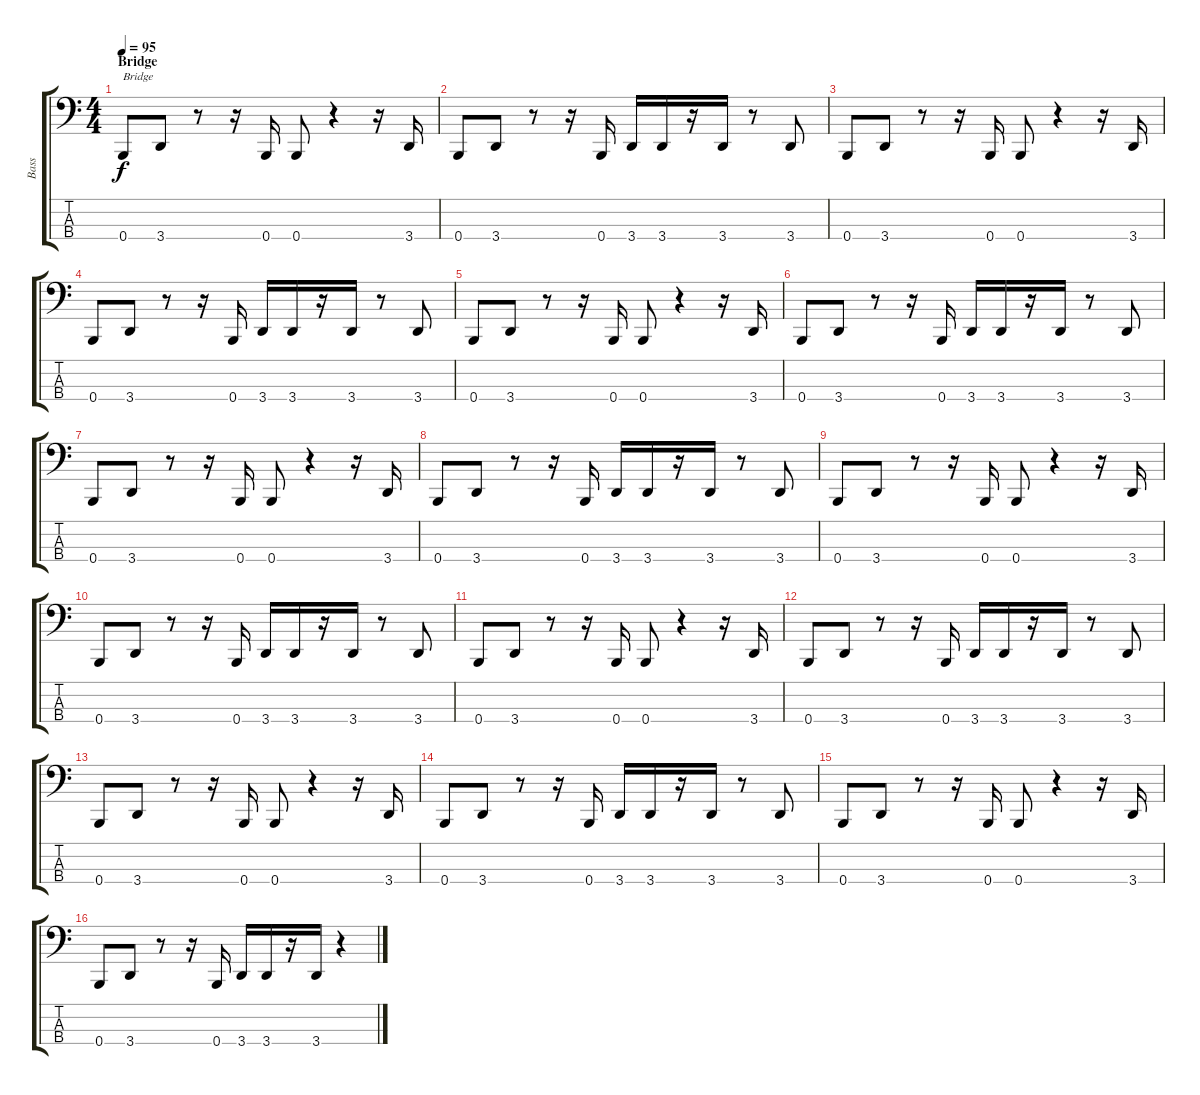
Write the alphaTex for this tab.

\track ("Bass" "Bass") {instrument electricbassfinger}
\staff {score tabs}
\tuning (E2 B1 Gb1 B0) {hide}
\ts (4 4)
\section ("" "Bridge")
\tempo 95
\clef f4
\ks c
0.4.8{txt "Bridge" dy f} 3.4.8 r.8 r.16 0.4.16 0.4.8 r.4 r.16 3.4.16 |
0.4.8 3.4.8 r.8 r.16 0.4.16 3.4.16 3.4.16 r.16 3.4.16 r.8 3.4.8 |
0.4.8 3.4.8 r.8 r.16 0.4.16 0.4.8 r.4 r.16 3.4.16 |
0.4.8 3.4.8 r.8 r.16 0.4.16 3.4.16 3.4.16 r.16 3.4.16 r.8 3.4.8 |
0.4.8 3.4.8 r.8 r.16 0.4.16 0.4.8 r.4 r.16 3.4.16 |
0.4.8 3.4.8 r.8 r.16 0.4.16 3.4.16 3.4.16 r.16 3.4.16 r.8 3.4.8 |
0.4.8 3.4.8 r.8 r.16 0.4.16 0.4.8 r.4 r.16 3.4.16 |
0.4.8 3.4.8 r.8 r.16 0.4.16 3.4.16 3.4.16 r.16 3.4.16 r.8 3.4.8 |
0.4.8 3.4.8 r.8 r.16 0.4.16 0.4.8 r.4 r.16 3.4.16 |
0.4.8 3.4.8 r.8 r.16 0.4.16 3.4.16 3.4.16 r.16 3.4.16 r.8 3.4.8 |
0.4.8 3.4.8 r.8 r.16 0.4.16 0.4.8 r.4 r.16 3.4.16 |
0.4.8 3.4.8 r.8 r.16 0.4.16 3.4.16 3.4.16 r.16 3.4.16 r.8 3.4.8 |
0.4.8 3.4.8 r.8 r.16 0.4.16 0.4.8 r.4 r.16 3.4.16 |
0.4.8 3.4.8 r.8 r.16 0.4.16 3.4.16 3.4.16 r.16 3.4.16 r.8 3.4.8 |
0.4.8 3.4.8 r.8 r.16 0.4.16 0.4.8 r.4 r.16 3.4.16 |
0.4.8 3.4.8 r.8 r.16 0.4.16 3.4.16 3.4.16 r.16 3.4.16 r.4
